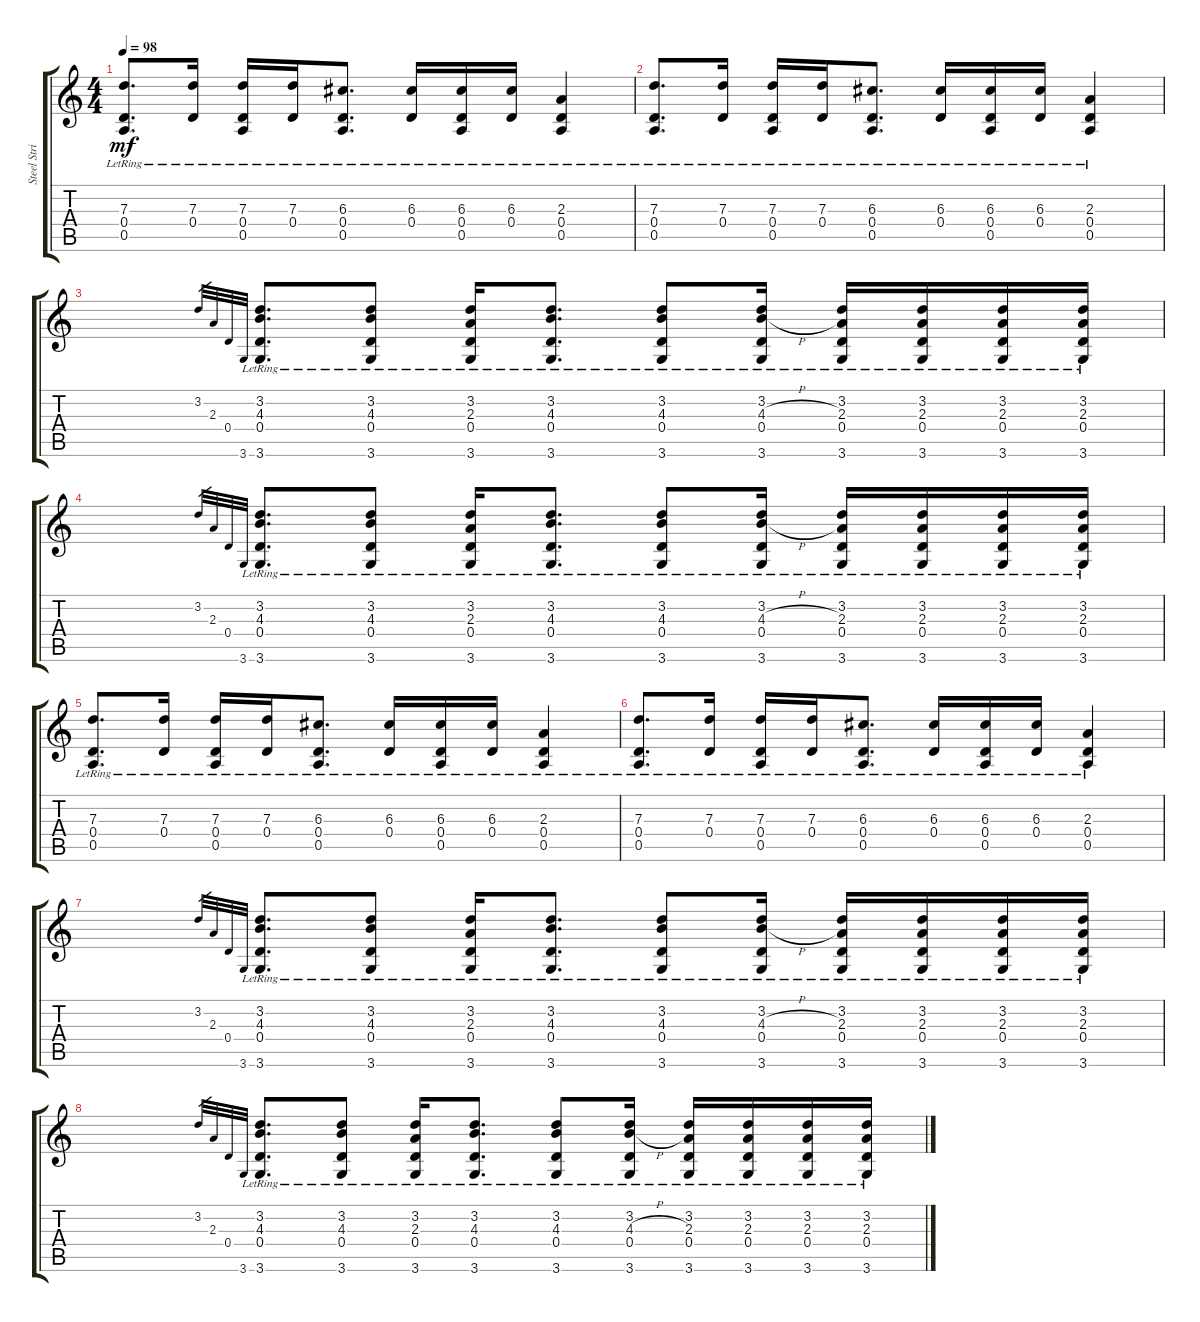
\track ("Steel String Guitar" "Steel Stri") {instrument electricguitarclean}
\staff {score tabs}
\tuning (E4 B3 G3 D3 A2 E2) {hide}
\ts (4 4)
\tempo 98
\clef g2
\ks c
(7.3{lr} 0.4{lr} 0.5{lr}).8{d dy mf instrument electricguitarclean} (7.3{lr} 0.4{lr}).16 (7.3{lr} 0.4{lr} 0.5{lr}).16 (7.3{lr} 0.4{lr}).16 (6.3{lr} 0.4{lr} 0.5{lr}).8{d} (6.3{lr} 0.4{lr}).16 (6.3{lr} 0.4{lr} 0.5{lr}).16 (6.3{lr} 0.4{lr}).16 (2.3{lr} 0.4{lr} 0.5{lr}).4 |
(7.3{lr} 0.4{lr} 0.5{lr}).8{d} (7.3{lr} 0.4{lr}).16 (7.3{lr} 0.4{lr} 0.5{lr}).16 (7.3{lr} 0.4{lr}).16 (6.3{lr} 0.4{lr} 0.5{lr}).8{d} (6.3{lr} 0.4{lr}).16 (6.3{lr} 0.4{lr} 0.5{lr}).16 (6.3{lr} 0.4{lr}).16 (2.3{lr} 0.4{lr} 0.5{lr}).4 |
3.2.32{gr} 2.3.32{gr} 0.4.32{gr} 3.6.32{gr} (3.2{lr} 4.3{lr} 0.4{lr} 3.6{lr}).8{d} (3.2{lr} 4.3{lr} 0.4{lr} 3.6{lr}).8 (3.2{lr} 2.3{lr} 0.4{lr} 3.6{lr}).16 (3.2{lr} 4.3{lr} 0.4{lr} 3.6{lr}).8{d} (3.2{lr} 4.3{lr} 0.4{lr} 3.6{lr}).8 (3.2{lr} 4.3{h lr} 0.4{lr} 3.6{lr}).16 (3.2{lr} 2.3{lr} 0.4{lr} 3.6{lr}).16 (3.2{lr} 2.3{lr} 0.4{lr} 3.6{lr}).16 (3.2{lr} 2.3{lr} 0.4{lr} 3.6{lr}).16 (3.2{lr} 2.3{lr} 0.4{lr} 3.6{lr}).16 |
3.2.32{gr} 2.3.32{gr} 0.4.32{gr} 3.6.32{gr} (3.2{lr} 4.3{lr} 0.4{lr} 3.6{lr}).8{d} (3.2{lr} 4.3{lr} 0.4{lr} 3.6{lr}).8 (3.2{lr} 2.3{lr} 0.4{lr} 3.6{lr}).16 (3.2{lr} 4.3{lr} 0.4{lr} 3.6{lr}).8{d} (3.2{lr} 4.3{lr} 0.4{lr} 3.6{lr}).8 (3.2{lr} 4.3{h lr} 0.4{lr} 3.6{lr}).16 (3.2{lr} 2.3{lr} 0.4{lr} 3.6{lr}).16 (3.2{lr} 2.3{lr} 0.4{lr} 3.6{lr}).16 (3.2{lr} 2.3{lr} 0.4{lr} 3.6{lr}).16 (3.2{lr} 2.3{lr} 0.4{lr} 3.6{lr}).16 |
(7.3{lr} 0.4{lr} 0.5{lr}).8{d} (7.3{lr} 0.4{lr}).16 (7.3{lr} 0.4{lr} 0.5{lr}).16 (7.3{lr} 0.4{lr}).16 (6.3{lr} 0.4{lr} 0.5{lr}).8{d} (6.3{lr} 0.4{lr}).16 (6.3{lr} 0.4{lr} 0.5{lr}).16 (6.3{lr} 0.4{lr}).16 (2.3{lr} 0.4{lr} 0.5{lr}).4 |
(7.3{lr} 0.4{lr} 0.5{lr}).8{d} (7.3{lr} 0.4{lr}).16 (7.3{lr} 0.4{lr} 0.5{lr}).16 (7.3{lr} 0.4{lr}).16 (6.3{lr} 0.4{lr} 0.5{lr}).8{d} (6.3{lr} 0.4{lr}).16 (6.3{lr} 0.4{lr} 0.5{lr}).16 (6.3{lr} 0.4{lr}).16 (2.3{lr} 0.4{lr} 0.5{lr}).4 |
3.2.32{gr} 2.3.32{gr} 0.4.32{gr} 3.6.32{gr} (3.2{lr} 4.3{lr} 0.4{lr} 3.6{lr}).8{d} (3.2{lr} 4.3{lr} 0.4{lr} 3.6{lr}).8 (3.2{lr} 2.3{lr} 0.4{lr} 3.6{lr}).16 (3.2{lr} 4.3{lr} 0.4{lr} 3.6{lr}).8{d} (3.2{lr} 4.3{lr} 0.4{lr} 3.6{lr}).8 (3.2{lr} 4.3{h lr} 0.4{lr} 3.6{lr}).16 (3.2{lr} 2.3{lr} 0.4{lr} 3.6{lr}).16 (3.2{lr} 2.3{lr} 0.4{lr} 3.6{lr}).16 (3.2{lr} 2.3{lr} 0.4{lr} 3.6{lr}).16 (3.2{lr} 2.3{lr} 0.4{lr} 3.6{lr}).16 |
3.2.32{gr} 2.3.32{gr} 0.4.32{gr} 3.6.32{gr} (3.2{lr} 4.3{lr} 0.4{lr} 3.6{lr}).8{d} (3.2{lr} 4.3{lr} 0.4{lr} 3.6{lr}).8 (3.2{lr} 2.3{lr} 0.4{lr} 3.6{lr}).16 (3.2{lr} 4.3{lr} 0.4{lr} 3.6{lr}).8{d} (3.2{lr} 4.3{lr} 0.4{lr} 3.6{lr}).8 (3.2{lr} 4.3{h lr} 0.4{lr} 3.6{lr}).16 (3.2{lr} 2.3{lr} 0.4{lr} 3.6{lr}).16 (3.2{lr} 2.3{lr} 0.4{lr} 3.6{lr}).16 (3.2{lr} 2.3{lr} 0.4{lr} 3.6{lr}).16 (3.2{lr} 2.3{lr} 0.4{lr} 3.6{lr}).16
